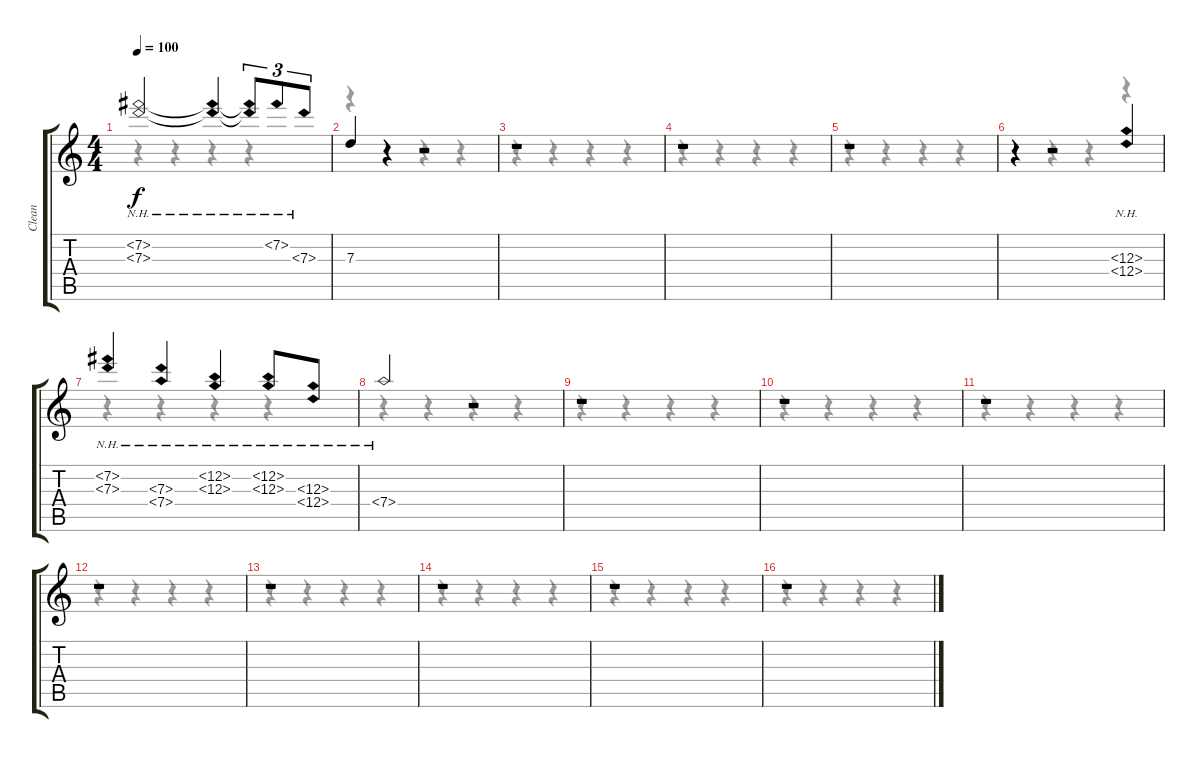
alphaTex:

\track ("Clean" "Clean") {instrument electricguitarclean}
\staff {score tabs}
\tuning (E4 B3 G3 D3 A2 E2) {hide}
\voice
\ts (4 4)
\tempo 100
\clef g2
\ks c
(7.2{nh} 7.3{nh}).2{dy f} (7.2{nh t} 7.3{nh t}).4 (7.2{nh t} 7.3{nh t}).8{tu (3 2)} 7.2{nh}.8{tu (3 2)} 7.3{nh}.8{tu (3 2)} |
7.3.4 r.4 r.2 |
r.1 |
r.1 |
r.1 |
r.4 r.2 (12.3{nh} 12.4{nh}).4 |
(7.2{nh} 7.3{nh}).4 (7.3{nh} 7.4{nh}).4 (12.2{nh} 12.3{nh}).4 (12.2{nh} 12.3{nh}).8 (12.3{nh} 12.4{nh}).8 |
7.4{nh}.2 r.2 |
r.1 |
r.1 |
r.1 |
r.1 |
r.1 |
r.1 |
r.1 |
r.1
\voice
\clef g2
\ottava regular
\simile none
\ks c
r.4{dy f} r.4 r.4 r.4 |
r.4 r.4 r.4 r.4 |
r.4 r.4 r.4 r.4 |
r.4 r.4 r.4 r.4 |
r.4 r.4 r.4 r.4 |
r.4 r.4 r.4 r.4 |
r.4 r.4 r.4 r.4 |
r.4 r.4 r.4 r.4 |
r.4 r.4 r.4 r.4 |
r.4 r.4 r.4 r.4 |
r.4 r.4 r.4 r.4 |
r.4 r.4 r.4 r.4 |
r.4 r.4 r.4 r.4 |
r.4 r.4 r.4 r.4 |
r.4 r.4 r.4 r.4 |
r.4 r.4 r.4 r.4
